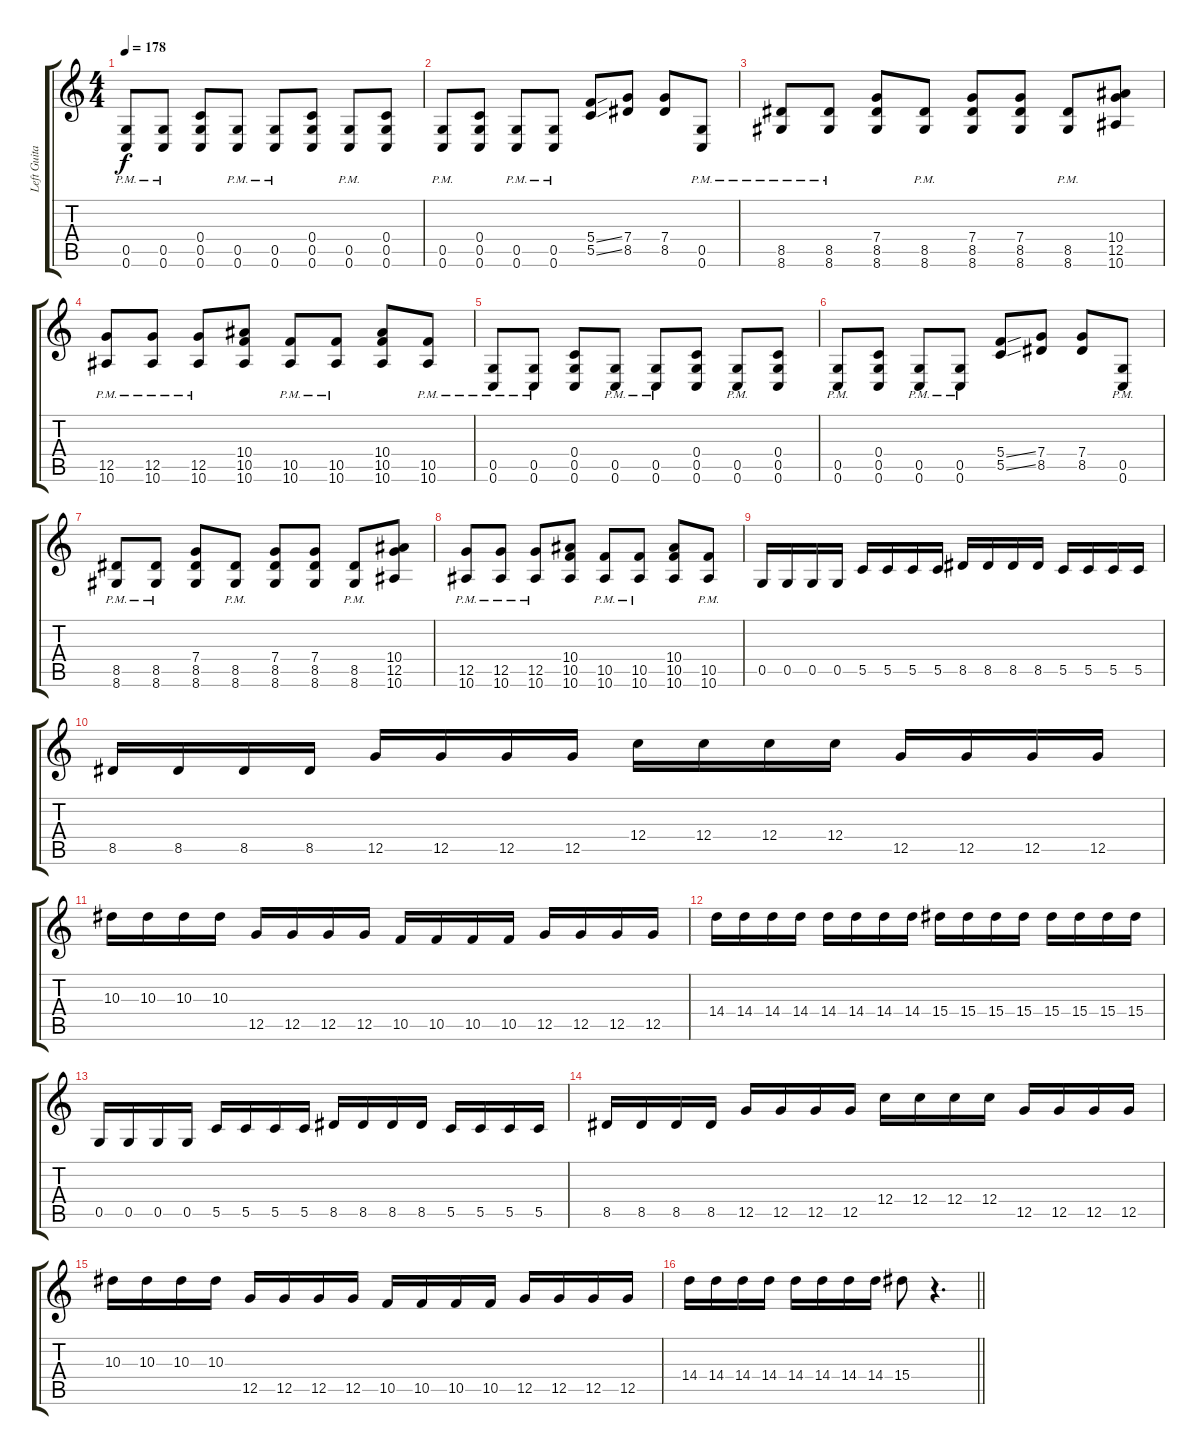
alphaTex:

\track ("Left Guitar" "Left Guita") {instrument distortionguitar}
\staff {score tabs}
\tuning (D4 A3 F3 C3 G2 C2) {hide}
\ts (4 4)
\tempo 178
\clef g2
\ks c
(0.5{pm} 0.6{pm}).8{dy f} (0.5{pm} 0.6{pm}).8 (0.4 0.5 0.6).8 (0.5{pm} 0.6{pm}).8 (0.5{pm} 0.6{pm}).8 (0.4 0.5 0.6).8 (0.5{pm} 0.6{pm}).8 (0.4 0.5 0.6).8 |
(0.5{pm} 0.6{pm}).8 (0.4 0.5 0.6).8 (0.5{pm} 0.6{pm}).8 (0.5{pm} 0.6{pm}).8 (5.4{ss} 5.5{ss}).8 (7.4 8.5).8 (7.4 8.5).8 (0.5{pm} 0.6{pm}).8 |
(8.5{pm} 8.6{pm}).8 (8.5{pm} 8.6{pm}).8 (7.4 8.5 8.6).8 (8.5{pm} 8.6{pm}).8 (7.4 8.5 8.6).8 (7.4 8.5 8.6).8 (8.5{pm} 8.6{pm}).8 (10.4 12.5 10.6).8 |
(12.5{pm} 10.6{pm}).8 (12.5{pm} 10.6{pm}).8 (12.5{pm} 10.6{pm}).8 (10.4 10.5 10.6).8 (10.5{pm} 10.6{pm}).8 (10.5{pm} 10.6{pm}).8 (10.4 10.5 10.6).8 (10.5{pm} 10.6{pm}).8 |
(0.5{pm} 0.6{pm}).8 (0.5{pm} 0.6{pm}).8 (0.4 0.5 0.6).8 (0.5{pm} 0.6{pm}).8 (0.5{pm} 0.6{pm}).8 (0.4 0.5 0.6).8 (0.5{pm} 0.6{pm}).8 (0.4 0.5 0.6).8 |
(0.5{pm} 0.6{pm}).8 (0.4 0.5 0.6).8 (0.5{pm} 0.6{pm}).8 (0.5{pm} 0.6{pm}).8 (5.4{ss} 5.5{ss}).8 (7.4 8.5).8 (7.4 8.5).8 (0.5{pm} 0.6{pm}).8 |
(8.5{pm} 8.6{pm}).8 (8.5{pm} 8.6{pm}).8 (7.4 8.5 8.6).8 (8.5{pm} 8.6{pm}).8 (7.4 8.5 8.6).8 (7.4 8.5 8.6).8 (8.5{pm} 8.6{pm}).8 (10.4 12.5 10.6).8 |
(12.5{pm} 10.6{pm}).8 (12.5{pm} 10.6{pm}).8 (12.5{pm} 10.6{pm}).8 (10.4 10.5 10.6).8 (10.5{pm} 10.6{pm}).8 (10.5{pm} 10.6{pm}).8 (10.4 10.5 10.6).8 (10.5{pm} 10.6{pm}).8 |
0.5.16 0.5.16 0.5.16 0.5.16 5.5.16 5.5.16 5.5.16 5.5.16 8.5.16 8.5.16 8.5.16 8.5.16 5.5.16 5.5.16 5.5.16 5.5.16 |
8.5.16 8.5.16 8.5.16 8.5.16 12.5.16 12.5.16 12.5.16 12.5.16 12.4.16 12.4.16 12.4.16 12.4.16 12.5.16 12.5.16 12.5.16 12.5.16 |
10.3.16 10.3.16 10.3.16 10.3.16 12.5.16 12.5.16 12.5.16 12.5.16 10.5.16 10.5.16 10.5.16 10.5.16 12.5.16 12.5.16 12.5.16 12.5.16 |
14.4.16 14.4.16 14.4.16 14.4.16 14.4.16 14.4.16 14.4.16 14.4.16 15.4.16 15.4.16 15.4.16 15.4.16 15.4.16 15.4.16 15.4.16 15.4.16 |
0.5.16 0.5.16 0.5.16 0.5.16 5.5.16 5.5.16 5.5.16 5.5.16 8.5.16 8.5.16 8.5.16 8.5.16 5.5.16 5.5.16 5.5.16 5.5.16 |
8.5.16 8.5.16 8.5.16 8.5.16 12.5.16 12.5.16 12.5.16 12.5.16 12.4.16 12.4.16 12.4.16 12.4.16 12.5.16 12.5.16 12.5.16 12.5.16 |
10.3.16 10.3.16 10.3.16 10.3.16 12.5.16 12.5.16 12.5.16 12.5.16 10.5.16 10.5.16 10.5.16 10.5.16 12.5.16 12.5.16 12.5.16 12.5.16 |
\barLineRight lightlight
14.4.16 14.4.16 14.4.16 14.4.16 14.4.16 14.4.16 14.4.16 14.4.16 15.4.8 r.4{d}
